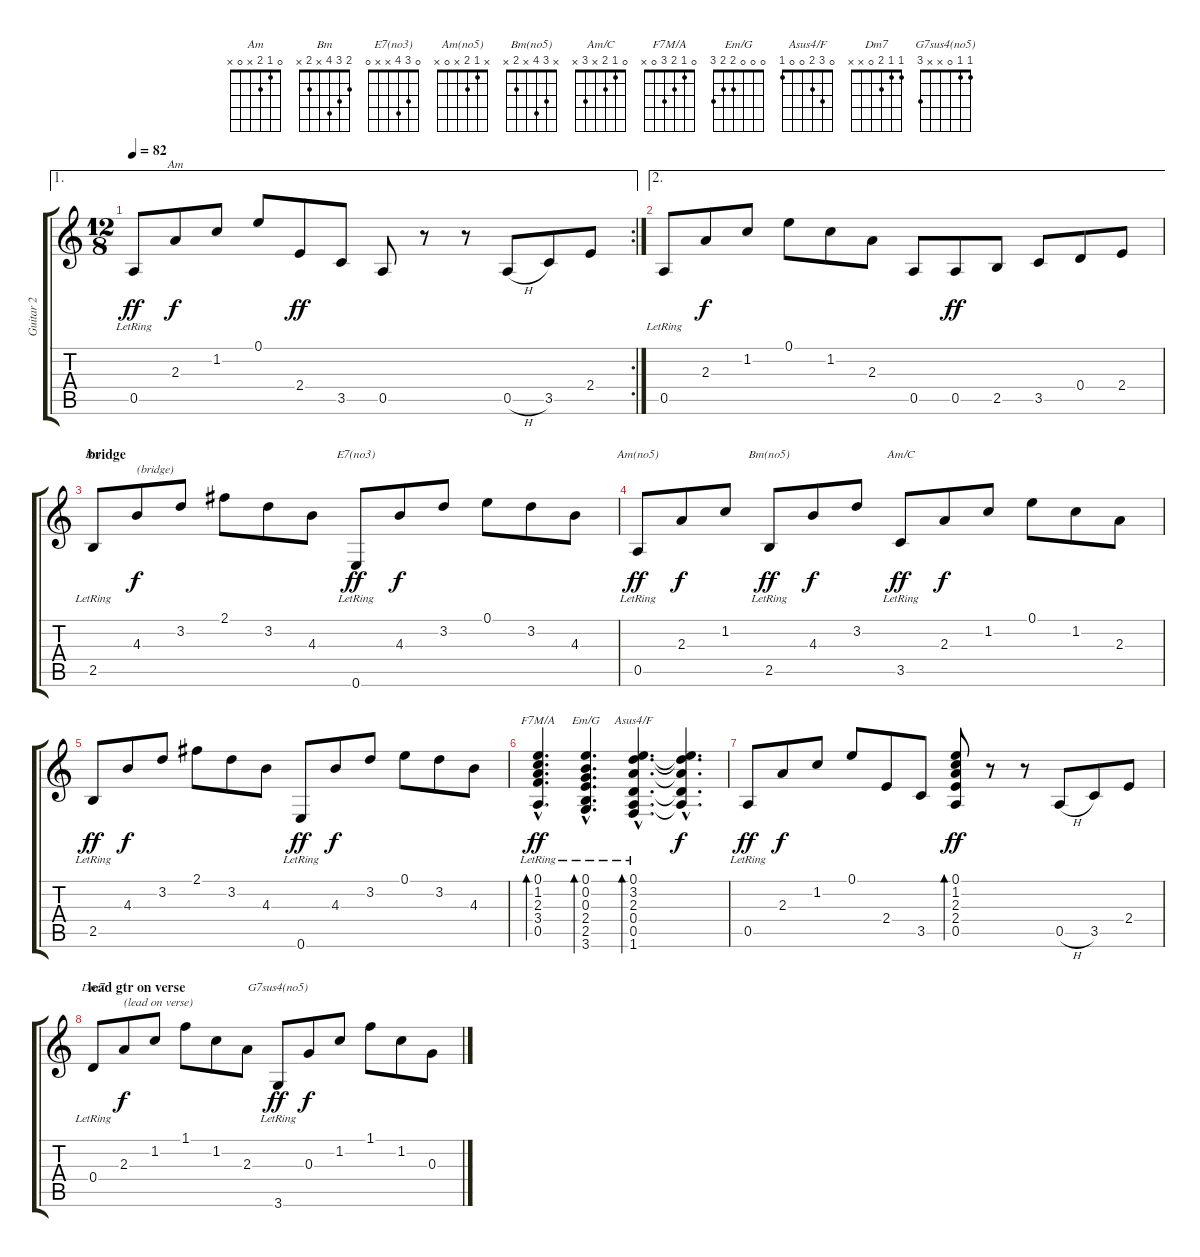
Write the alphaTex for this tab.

\track ("Guitar 2" "Guitar 2") {instrument acousticguitarnylon}
\staff {score tabs}
\tuning (E4 B3 G3 D3 A2 E2) {hide}
\chord ("Am" 0 1 2 x 0 x)
\chord ("Bm" 2 3 4 x 2 x)
\chord ("E7(no3)" 0 3 4 x x 0)
\chord ("Am(no5)" x 1 2 x 0 x)
\chord ("Bm(no5)" x 3 4 x 2 x)
\chord ("Am/C" 0 1 2 x 3 x)
\chord ("F7M/A" 0 1 2 3 0 x)
\chord ("Em/G" 0 0 0 2 2 3)
\chord ("Asus4/F" 0 3 2 0 0 1)
\chord ("Dm7" 1 1 2 0 x x)
\chord ("G7sus4(no5)" 1 1 0 x x 3)
\ae 1
\rc 2
\ts (12 8)
\tempo 82
\clef g2
\ks c
0.5{lr}.8{dy ff} 2.3.8{ch "Am" dy f} 1.2.8 0.1.8 2.4.8{dy ff} 3.5.8 0.5.8 r.8 r.8 0.5{h}.8 3.5.8 2.4.8 |
\ae 2
0.5{lr}.8 2.3.8{dy f} 1.2.8 0.1.8 1.2.8 2.3.8 0.5.8 0.5.8{dy ff} 2.5.8 3.5.8 0.4.8 2.4.8 |
\section ("" "bridge")
2.5{lr}.8{ch "Bm"} 4.3.8{txt "(bridge)" dy f} 3.2.8 2.1.8 3.2.8 4.3.8 0.6{lr}.8{ch "E7(no3)" dy ff} 4.3.8{dy f} 3.2.8 0.1.8 3.2.8 4.3.8 |
0.5{lr}.8{ch "Am(no5)" dy ff} 2.3.8{dy f} 1.2.8 2.5{lr}.8{ch "Bm(no5)" dy ff} 4.3.8{dy f} 3.2.8 3.5{lr}.8{ch "Am/C" dy ff} 2.3.8{dy f} 1.2.8 0.1.8 1.2.8 2.3.8 |
2.5{lr}.8{dy ff} 4.3.8{dy f} 3.2.8 2.1.8 3.2.8 4.3.8 0.6{lr}.8{dy ff} 4.3.8{dy f} 3.2.8 0.1.8 3.2.8 4.3.8 |
(0.1{hac} 1.2{hac} 2.3{hac} 3.4{hac} 0.5{hac lr}).4{d bd 30 ch "F7M/A" dy ff} (0.1{hac} 0.2{hac} 0.3{hac} 2.4{hac} 2.5{hac} 3.6{hac lr}).4{d bd 30 ch "Em/G"} (0.1{hac} 3.2{hac} 2.3{hac} 0.4{hac} 0.5{hac} 1.6{hac lr}).4{d bd 30 ch "Asus4/F"} (0.1{hac t} 3.2{hac t} 2.3{hac t} 0.4{hac t} 0.5{hac t}).4{d dy f} |
0.5{lr}.8{dy ff} 2.3.8{dy f} 1.2.8 0.1.8 2.4.8 3.5.8 (0.1 1.2 2.3 2.4 0.5).8{bd 30 dy ff} r.8 r.8 0.5{h}.8 3.5.8 2.4.8 |
\section ("" "lead gtr on verse")
0.4{lr}.8{ch "Dm7"} 2.3.8{txt "(lead on verse)" dy f} 1.2.8 1.1.8 1.2.8 2.3.8 3.6{lr}.8{ch "G7sus4(no5)" dy ff} 0.3.8{dy f} 1.2.8 1.1.8 1.2.8 0.3.8
